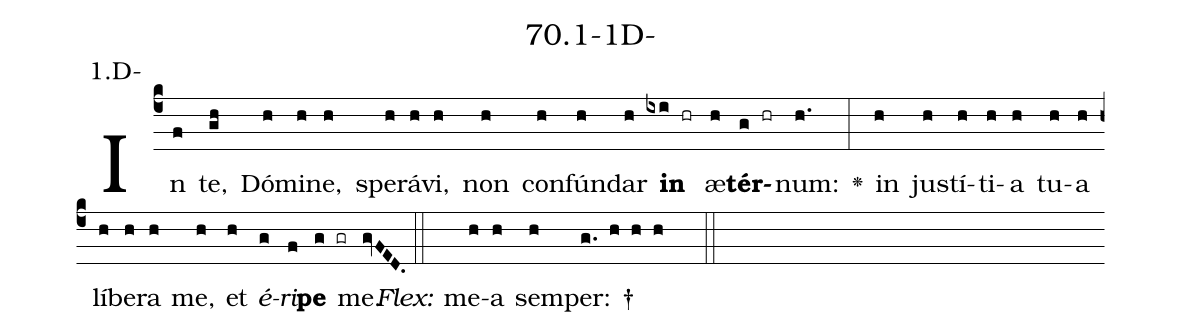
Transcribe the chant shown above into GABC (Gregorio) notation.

name: 70.1-1D-;
annotation: 1.D-;
%%
(c4)In(f) te,(gh) Dó(h)mi(h)ne,(h) spe(h)rá(h)vi,(h) non(h) con(h)fún(h)dar(h) <b>in</b>(ixi hr) æ(h)<b>tér</b>(g hr)num:(h.) <v>\greheightstar</v>(:) in(h) jus(h)tí(h)ti(h)a(h) tu(h)a(h) lí(h)be(h)ra(h) me,(h) et(h) <i>é</i>(g)<i>ri</i>(f)<b>pe</b>(g gr) me.(gvFED.) (::)
<i>Flex:</i>()  me(h)a(h) sem(h)per: †(g. h h h  ::)

%E(h) u(h) o(g) u(f) a(g) e.(gvFED.) (::)
